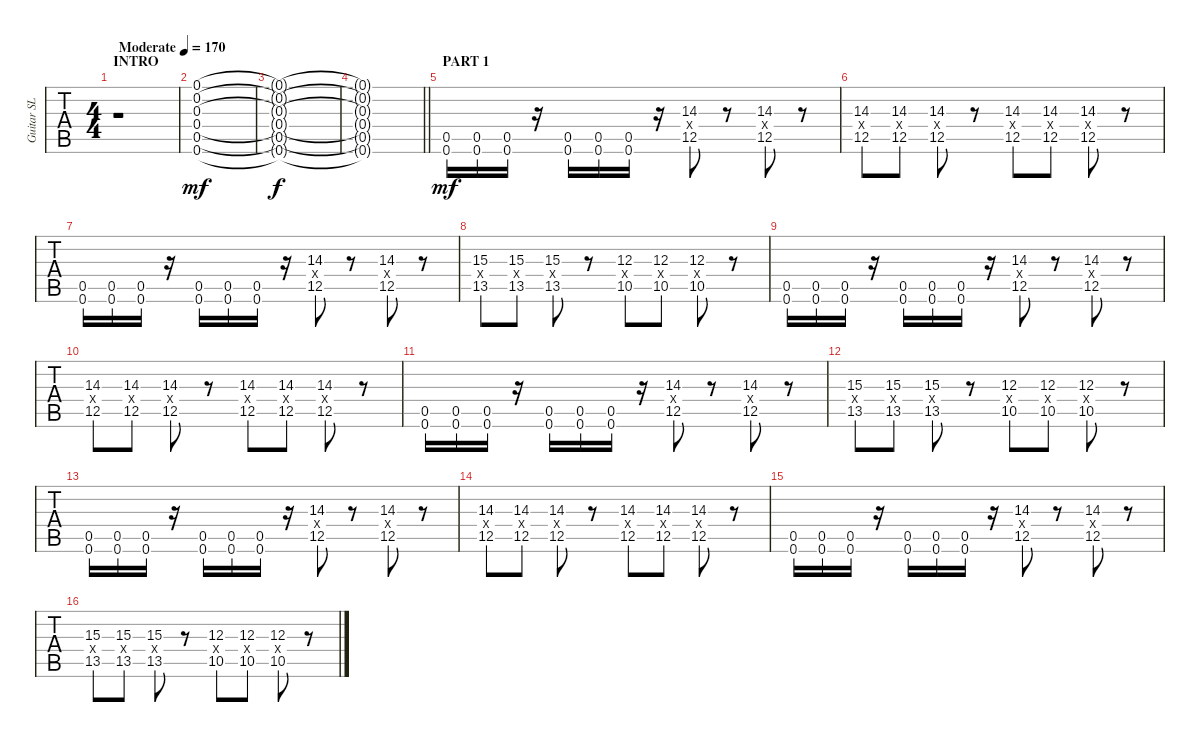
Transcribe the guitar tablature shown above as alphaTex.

\track ("Guitar SL" "Guitar SL") {instrument distortionguitar}
\staff {tabs}
\tuning (D4 A3 F3 C3 G2 C2) {hide}
\ts (4 4)
\section ("" "INTRO")
\tempo (170 "Moderate")
\clef g2
\ks c
r.1{dy mf volume 0 instrument distortionguitar} |
(0.1 0.2 0.3 0.4 0.5 0.6).1{volume 14} |
(0.1{t} 0.2{t} 0.3{t} 0.4{t} 0.5{t} 0.6{t}).1{dy f} |
\barLineRight lightlight
(0.1{t} 0.2{t} 0.3{t} 0.4{t} 0.5{t} 0.6{t}).1 |
\section ("" "PART 1")
(0.5 0.6).16{dy mf} (0.5 0.6).16 (0.5 0.6).16 r.16 (0.5 0.6).16 (0.5 0.6).16 (0.5 0.6).16 r.16 (14.3 0.4{x} 12.5).8 r.8 (14.3 0.4{x} 12.5).8 r.8 |
(14.3 0.4{x} 12.5).8 (14.3 0.4{x} 12.5).8 (14.3 0.4{x} 12.5).8 r.8 (14.3 0.4{x} 12.5).8 (14.3 0.4{x} 12.5).8 (14.3 0.4{x} 12.5).8 r.8 |
(0.5 0.6).16 (0.5 0.6).16 (0.5 0.6).16 r.16 (0.5 0.6).16 (0.5 0.6).16 (0.5 0.6).16 r.16 (14.3 0.4{x} 12.5).8 r.8 (14.3 0.4{x} 12.5).8 r.8 |
(15.3 0.4{x} 13.5).8 (15.3 0.4{x} 13.5).8 (15.3 0.4{x} 13.5).8 r.8 (12.3 0.4{x} 10.5).8 (12.3 0.4{x} 10.5).8 (12.3 0.4{x} 10.5).8 r.8 |
(0.5 0.6).16 (0.5 0.6).16 (0.5 0.6).16 r.16 (0.5 0.6).16 (0.5 0.6).16 (0.5 0.6).16 r.16 (14.3 0.4{x} 12.5).8 r.8 (14.3 0.4{x} 12.5).8 r.8 |
(14.3 0.4{x} 12.5).8 (14.3 0.4{x} 12.5).8 (14.3 0.4{x} 12.5).8 r.8 (14.3 0.4{x} 12.5).8 (14.3 0.4{x} 12.5).8 (14.3 0.4{x} 12.5).8 r.8 |
(0.5 0.6).16 (0.5 0.6).16 (0.5 0.6).16 r.16 (0.5 0.6).16 (0.5 0.6).16 (0.5 0.6).16 r.16 (14.3 0.4{x} 12.5).8 r.8 (14.3 0.4{x} 12.5).8 r.8 |
(15.3 0.4{x} 13.5).8 (15.3 0.4{x} 13.5).8 (15.3 0.4{x} 13.5).8 r.8 (12.3 0.4{x} 10.5).8 (12.3 0.4{x} 10.5).8 (12.3 0.4{x} 10.5).8 r.8 |
(0.5 0.6).16 (0.5 0.6).16 (0.5 0.6).16 r.16 (0.5 0.6).16 (0.5 0.6).16 (0.5 0.6).16 r.16 (14.3 0.4{x} 12.5).8 r.8 (14.3 0.4{x} 12.5).8 r.8 |
(14.3 0.4{x} 12.5).8 (14.3 0.4{x} 12.5).8 (14.3 0.4{x} 12.5).8 r.8 (14.3 0.4{x} 12.5).8 (14.3 0.4{x} 12.5).8 (14.3 0.4{x} 12.5).8 r.8 |
(0.5 0.6).16 (0.5 0.6).16 (0.5 0.6).16 r.16 (0.5 0.6).16 (0.5 0.6).16 (0.5 0.6).16 r.16 (14.3 0.4{x} 12.5).8 r.8 (14.3 0.4{x} 12.5).8 r.8 |
(15.3 0.4{x} 13.5).8 (15.3 0.4{x} 13.5).8 (15.3 0.4{x} 13.5).8 r.8 (12.3 0.4{x} 10.5).8 (12.3 0.4{x} 10.5).8 (12.3 0.4{x} 10.5).8 r.8
